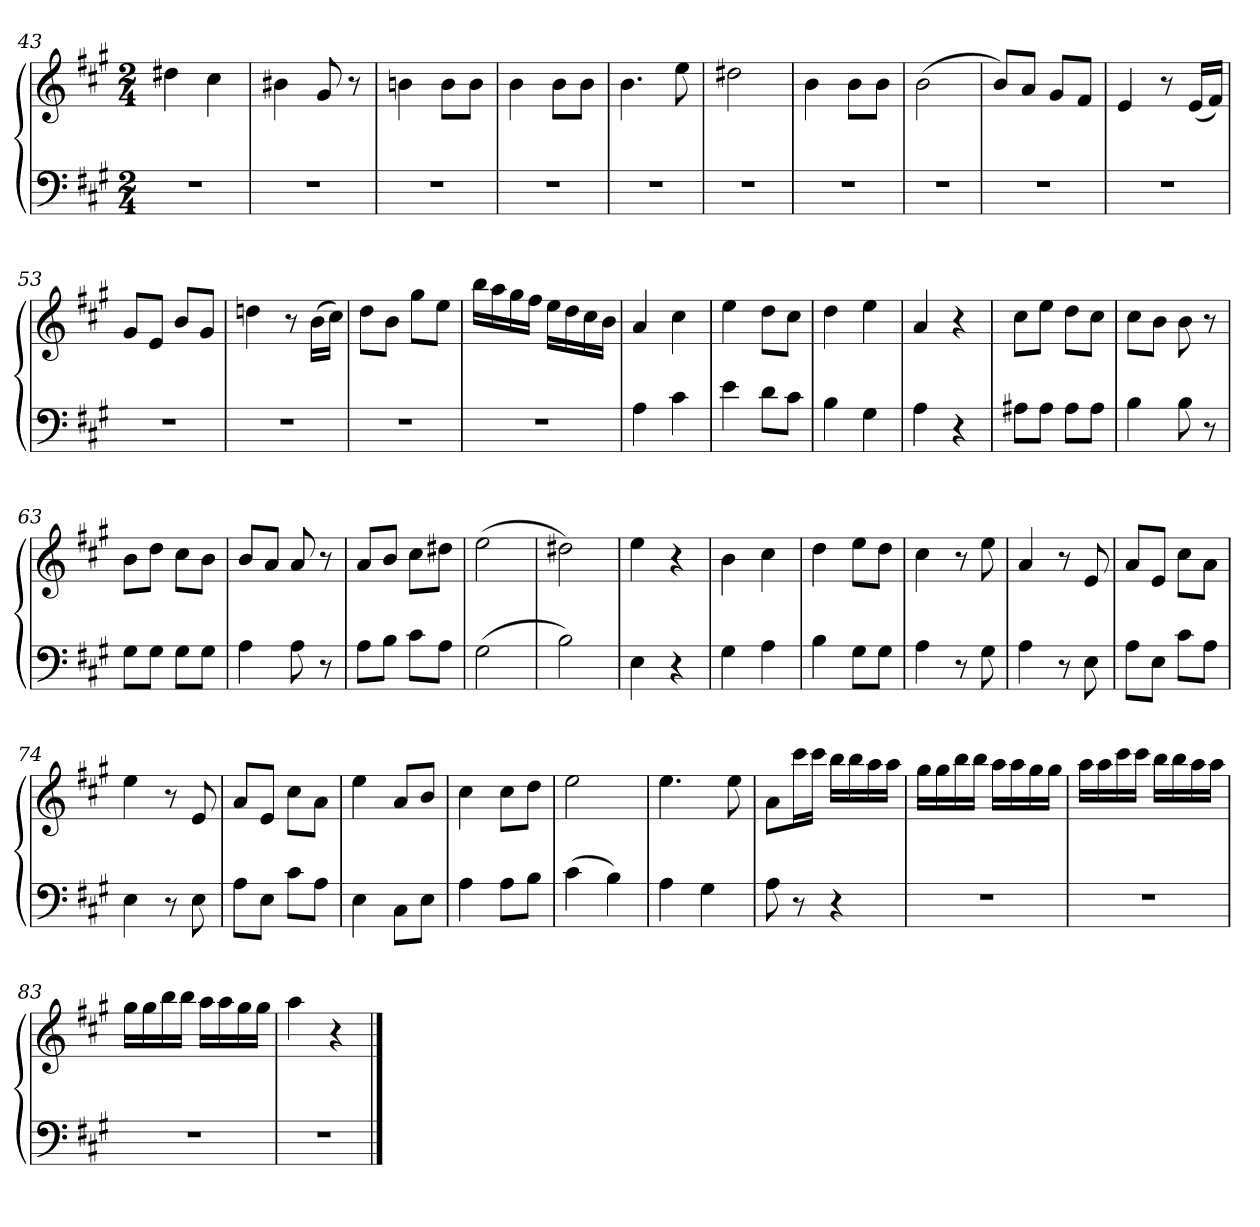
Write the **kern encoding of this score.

**kern	**kern
*part1	*part1
*staff2	*staff1
*clefF4	*clefG2
*k[f#c#g#]	*k[f#c#g#]
*M2/4	*M2/4
=43	=43
2r	4dd#X\
.	4cc#\
=44	=44
2r	4b#X\
.	8g#/
.	8r
=45	=45
2r	4bn\
.	8b\L
.	8b\J
=46	=46
2r	4b\
.	8b\L
.	8b\J
=47	=47
2r	4.b\
.	8ee\
=48	=48
2r	2dd#X\
!!LO:LB:g=z
=49	=49
2r	4b\
.	8b\L
.	8b\J
=50	=50
2r	(>2b\
=51	=51
2r	8b/L)
.	8a/J
.	8g#/L
.	8f#/J
=52	=52
2r	4e/
.	8r
.	(<16e/LL
.	16f#/JJ)
=53	=53
2r	8g#/L
.	8e/J
.	8b/L
.	8g#/J
=54	=54
2r	4ddn\
.	8r
.	(>16b\LL
.	16cc#\JJ)
=55	=55
2r	8dd\L
.	8b\J
.	8gg#\L
.	8ee\J
!!LO:PB:g=z
=56	=56
2r	16bb\LL
.	16aa\
.	16gg#\
.	16ff#\JJ
.	16ee\LL
.	16dd\
.	16cc#\
.	16b\JJ
=57	=57
4A\	4a/
4c#\	4cc#\
=58	=58
4e\	4ee\
8d\L	8dd\L
8c#\J	8cc#\J
=59	=59
4B\	4dd\
4G#\	4ee\
=60	=60
4A\	4a/
4r	4r
=61	=61
8A#X\L	8cc#\L
8A#\J	8ee\J
8A#\L	8dd\L
8A#\J	8cc#\J
=62	=62
4B\	8cc#\L
.	8b\J
8B\	8b\
8r	8r
=63	=63
8G#\L	8b\L
8G#\J	8dd\J
8G#\L	8cc#\L
8G#\J	8b\J
!!LO:LB:g=z
=64	=64
4A\	8b/L
.	8a/J
8A\	8a/
8r	8r
=65	=65
8A\L	8a/L
8B\J	8b/J
8c#\L	8cc#\L
8A\J	8dd#X\J
=66	=66
(>2G#\	(>2ee\
=67	=67
2B\)	2dd#X\)
=68	=68
4E\	4ee\
4r	4r
=69	=69
4G#\	4b\
4A\	4cc#\
=70	=70
4B\	4dd\
8G#\L	8ee\L
8G#\J	8dd\J
=71	=71
4A\	4cc#\
8r	8r
8G#\	8ee\
=72	=72
4A\	4a/
8r	8r
8E\	8e/
!!LO:LB:g=z
=73	=73
8A\L	8a/L
8E\J	8e/J
8c#\L	8cc#\L
8A\J	8a\J
=74	=74
4E\	4ee\
8r	8r
8E\	8e/
=75	=75
8A\L	8a/L
8E\J	8e/J
8c#\L	8cc#\L
8A\J	8a\J
=76	=76
4E\	4ee\
8C#\L	8a/L
8E\J	8b/J
=77	=77
4A\	4cc#\
8A\L	8cc#\L
8B\J	8dd\J
=78	=78
(>4c#\	2ee\
4B\)	.
=79	=79
4A\	4.ee\
4G#\	.
.	8ee\
=80	=80
8A\	8a\L
8r	16ccc#\L
.	16ccc#\JJ
4r	16bb\LL
.	16bb\
.	16aa\
.	16aa\JJ
!!LO:LB:g=z
=81	=81
2r	16gg#\LL
.	16gg#\
.	16bb\
.	16bb\JJ
.	16aa\LL
.	16aa\
.	16gg#\
.	16gg#\JJ
=82	=82
2r	16aa\LL
.	16aa\
.	16ccc#\
.	16ccc#\JJ
.	16bb\LL
.	16bb\
.	16aa\
.	16aa\JJ
=83	=83
2r	16gg#\LL
.	16gg#\
.	16bb\
.	16bb\JJ
.	16aa\LL
.	16aa\
.	16gg#\
.	16gg#\JJ
=84	=84
2r	4aa\
.	4r
==	==
*-	*-
